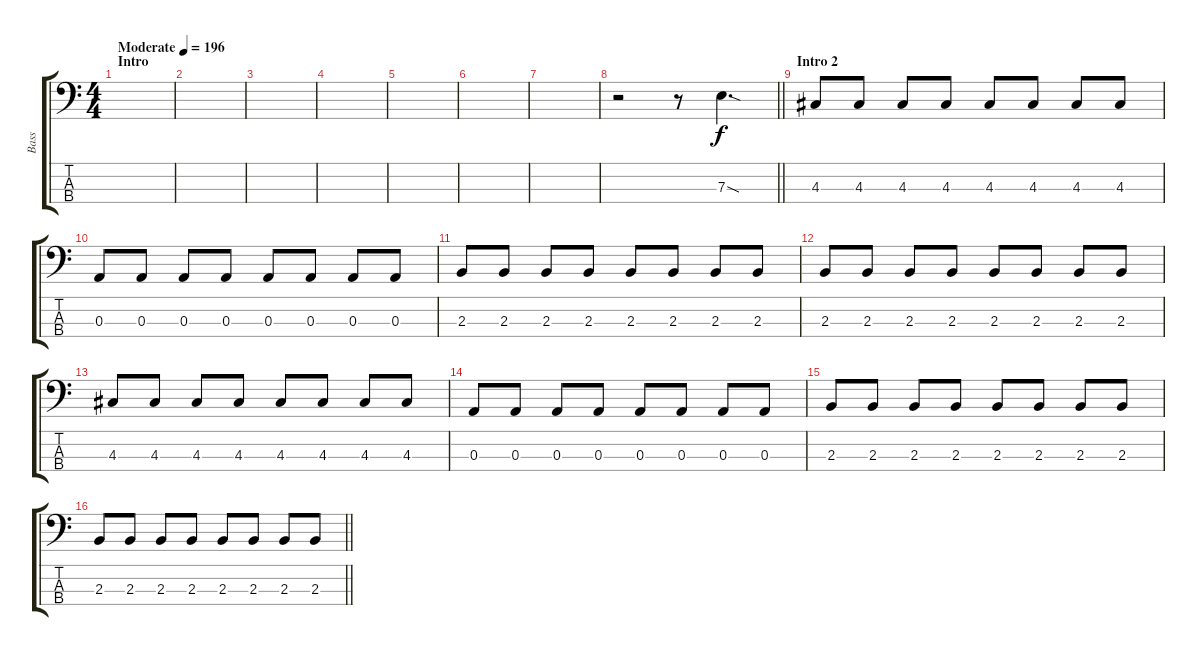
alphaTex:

\track ("Bass" "Bass") {instrument electricbasspick}
\staff {score tabs}
\tuning (G2 D2 A1 E1) {hide}
\ts (4 4)
\section ("" "Intro")
\tempo (196 "Moderate")
\clef f4
\ks c
|
|
|
|
|
|
|
\barLineRight lightlight
r.2 r.8 7.3{sod}.4{d} |
\section ("" "Intro 2")
4.3.8 4.3.8 4.3.8 4.3.8 4.3.8 4.3.8 4.3.8 4.3.8 |
0.3.8 0.3.8 0.3.8 0.3.8 0.3.8 0.3.8 0.3.8 0.3.8 |
2.3.8 2.3.8 2.3.8 2.3.8 2.3.8 2.3.8 2.3.8 2.3.8 |
2.3.8 2.3.8 2.3.8 2.3.8 2.3.8 2.3.8 2.3.8 2.3.8 |
4.3.8 4.3.8 4.3.8 4.3.8 4.3.8 4.3.8 4.3.8 4.3.8 |
0.3.8 0.3.8 0.3.8 0.3.8 0.3.8 0.3.8 0.3.8 0.3.8 |
2.3.8 2.3.8 2.3.8 2.3.8 2.3.8 2.3.8 2.3.8 2.3.8 |
\barLineRight lightlight
2.3.8 2.3.8 2.3.8 2.3.8 2.3.8 2.3.8 2.3.8 2.3.8
